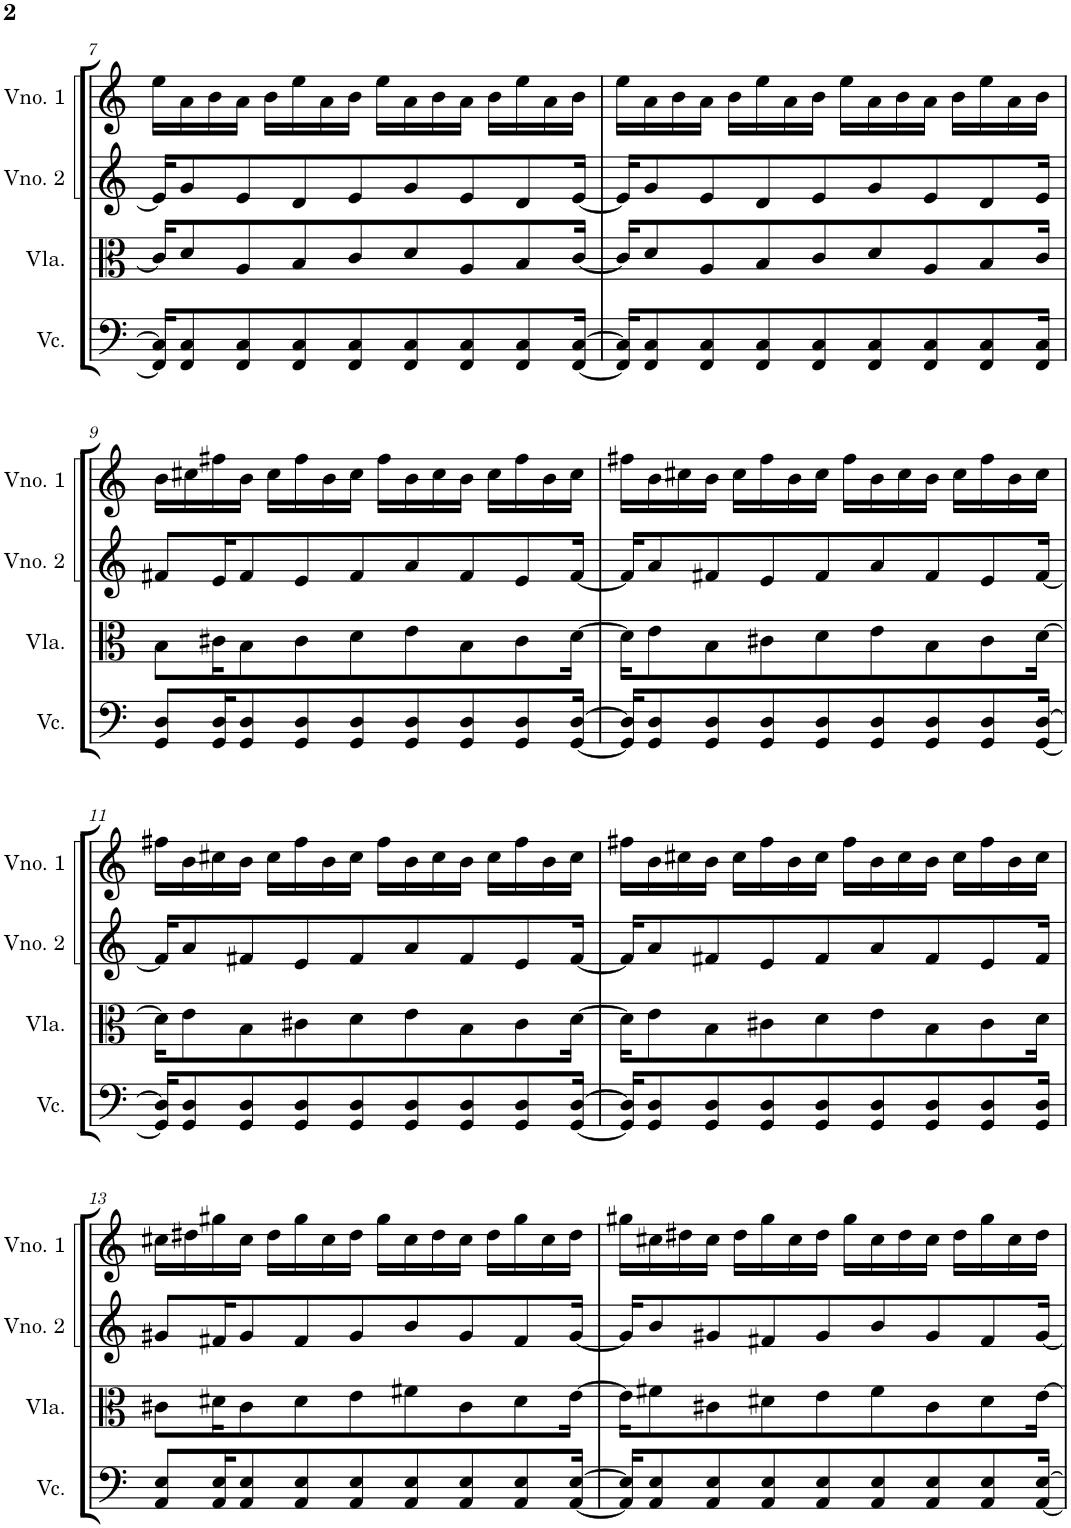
**kern	**kern	**kern	**kern
*part4	*part3	*part2	*part1
*staff4	*staff3	*staff2	*staff1
*I"Violoncelo	*I"Viola	*I"Violino 2	*I"Violino 1
*I'Vc.	*I'Vla.	*I'Vno. 2	*I'Vno. 1
!!LO:PB:g=z
*clefF4	*clefC3	*clefG2	*clefG2
*k[]	*k[]	*k[]	*k[]
*M4/4	*M4/4	*M4/4	*M4/4
=7	=7	=7	=7
16FF/] 16C/]KL	16c/KL]	16e/KL]	16ee\LL
8FF/ 8C/	8d/	8g/	16a\
.	.	.	16b\
8FF/ 8C/	8A/	8e/	16a\JJ
.	.	.	16b\LL
8FF/ 8C/	8B/	8d/	16ee\
.	.	.	16a\
8FF/ 8C/	8c/	8e/	16b\JJ
.	.	.	16ee\LL
8FF/ 8C/	8d/	8g/	16a\
.	.	.	16b\
8FF/ 8C/	8A/	8e/	16a\JJ
.	.	.	16b\LL
8FF/ 8C/	8B/	8d/	16ee\
.	.	.	16a\
[16FF/ [16C/Jk	[16c/Jk	[16e/Jk	16b\JJ
=8	=8	=8	=8
16FF/] 16C/]KL	16c/KL]	16e/KL]	16ee\LL
8FF/ 8C/	8d/	8g/	16a\
.	.	.	16b\
8FF/ 8C/	8A/	8e/	16a\JJ
.	.	.	16b\LL
8FF/ 8C/	8B/	8d/	16ee\
.	.	.	16a\
8FF/ 8C/	8c/	8e/	16b\JJ
.	.	.	16ee\LL
8FF/ 8C/	8d/	8g/	16a\
.	.	.	16b\
8FF/ 8C/	8A/	8e/	16a\JJ
.	.	.	16b\LL
8FF/ 8C/	8B/	8d/	16ee\
.	.	.	16a\
16FF/ 16C/Jk	16c/Jk	16e/Jk	16b\JJ
!!LO:LB:g=z
=9	=9	=9	=9
8GG/ 8D/L	8B\L	8f#X/L	16b\LL
.	.	.	16cc#X\
16GG/ 16D/K	16c#X\K	16e/K	16ff#X\
8GG/ 8D/	8B\	8f#/	16b\JJ
.	.	.	16cc#\LL
8GG/ 8D/	8c#\	8e/	16ff#\
.	.	.	16b\
8GG/ 8D/	8d\	8f#/	16cc#\JJ
.	.	.	16ff#\LL
8GG/ 8D/	8e\	8a/	16b\
.	.	.	16cc#\
8GG/ 8D/	8B\	8f#/	16b\JJ
.	.	.	16cc#\LL
8GG/ 8D/	8c#\	8e/	16ff#\
.	.	.	16b\
[16GG/ [16D/Jk	[16d\Jk	[16f#/Jk	16cc#\JJ
=10	=10	=10	=10
16GG/] 16D/]KL	16d\KL]	16f#/KL]	16ff#X\LL
8GG/ 8D/	8e\	8a/	16b\
.	.	.	16cc#X\
8GG/ 8D/	8B\	8f#X/	16b\JJ
.	.	.	16cc#\LL
8GG/ 8D/	8c#X\	8e/	16ff#\
.	.	.	16b\
8GG/ 8D/	8d\	8f#/	16cc#\JJ
.	.	.	16ff#\LL
8GG/ 8D/	8e\	8a/	16b\
.	.	.	16cc#\
8GG/ 8D/	8B\	8f#/	16b\JJ
.	.	.	16cc#\LL
8GG/ 8D/	8c#\	8e/	16ff#\
.	.	.	16b\
[16GG/ [16D/Jk	[16d\Jk	[16f#/Jk	16cc#\JJ
!!LO:LB:g=z
=11	=11	=11	=11
16GG/] 16D/]KL	16d\KL]	16f#/KL]	16ff#X\LL
8GG/ 8D/	8e\	8a/	16b\
.	.	.	16cc#X\
8GG/ 8D/	8B\	8f#X/	16b\JJ
.	.	.	16cc#\LL
8GG/ 8D/	8c#X\	8e/	16ff#\
.	.	.	16b\
8GG/ 8D/	8d\	8f#/	16cc#\JJ
.	.	.	16ff#\LL
8GG/ 8D/	8e\	8a/	16b\
.	.	.	16cc#\
8GG/ 8D/	8B\	8f#/	16b\JJ
.	.	.	16cc#\LL
8GG/ 8D/	8c#\	8e/	16ff#\
.	.	.	16b\
[16GG/ [16D/Jk	[16d\Jk	[16f#/Jk	16cc#\JJ
=12	=12	=12	=12
16GG/] 16D/]KL	16d\KL]	16f#/KL]	16ff#X\LL
8GG/ 8D/	8e\	8a/	16b\
.	.	.	16cc#X\
8GG/ 8D/	8B\	8f#X/	16b\JJ
.	.	.	16cc#\LL
8GG/ 8D/	8c#X\	8e/	16ff#\
.	.	.	16b\
8GG/ 8D/	8d\	8f#/	16cc#\JJ
.	.	.	16ff#\LL
8GG/ 8D/	8e\	8a/	16b\
.	.	.	16cc#\
8GG/ 8D/	8B\	8f#/	16b\JJ
.	.	.	16cc#\LL
8GG/ 8D/	8c#\	8e/	16ff#\
.	.	.	16b\
16GG/ 16D/Jk	16d\Jk	16f#/Jk	16cc#\JJ
!!LO:LB:g=z
=13	=13	=13	=13
8AA/ 8E/L	8c#X\L	8g#X/L	16cc#X\LL
.	.	.	16dd#X\
16AA/ 16E/K	16d#X\K	16f#X/K	16gg#X\
8AA/ 8E/	8c#\	8g#/	16cc#\JJ
.	.	.	16dd#\LL
8AA/ 8E/	8d#\	8f#/	16gg#\
.	.	.	16cc#\
8AA/ 8E/	8e\	8g#/	16dd#\JJ
.	.	.	16gg#\LL
8AA/ 8E/	8f#X\	8b/	16cc#\
.	.	.	16dd#\
8AA/ 8E/	8c#\	8g#/	16cc#\JJ
.	.	.	16dd#\LL
8AA/ 8E/	8d#\	8f#/	16gg#\
.	.	.	16cc#\
[16AA/ [16E/Jk	[16e\Jk	[16g#/Jk	16dd#\JJ
=14	=14	=14	=14
16AA/] 16E/]KL	16e\KL]	16g#/KL]	16gg#X\LL
8AA/ 8E/	8f#X\	8b/	16cc#X\
.	.	.	16dd#X\
8AA/ 8E/	8c#X\	8g#X/	16cc#\JJ
.	.	.	16dd#\LL
8AA/ 8E/	8d#X\	8f#X/	16gg#\
.	.	.	16cc#\
8AA/ 8E/	8e\	8g#/	16dd#\JJ
.	.	.	16gg#\LL
8AA/ 8E/	8f#\	8b/	16cc#\
.	.	.	16dd#\
8AA/ 8E/	8c#\	8g#/	16cc#\JJ
.	.	.	16dd#\LL
8AA/ 8E/	8d#\	8f#/	16gg#\
.	.	.	16cc#\
[16AA/ [16E/Jk	[16e\Jk	[16g#/Jk	16dd#\JJ
=	=	=	=
*-	*-	*-	*-
